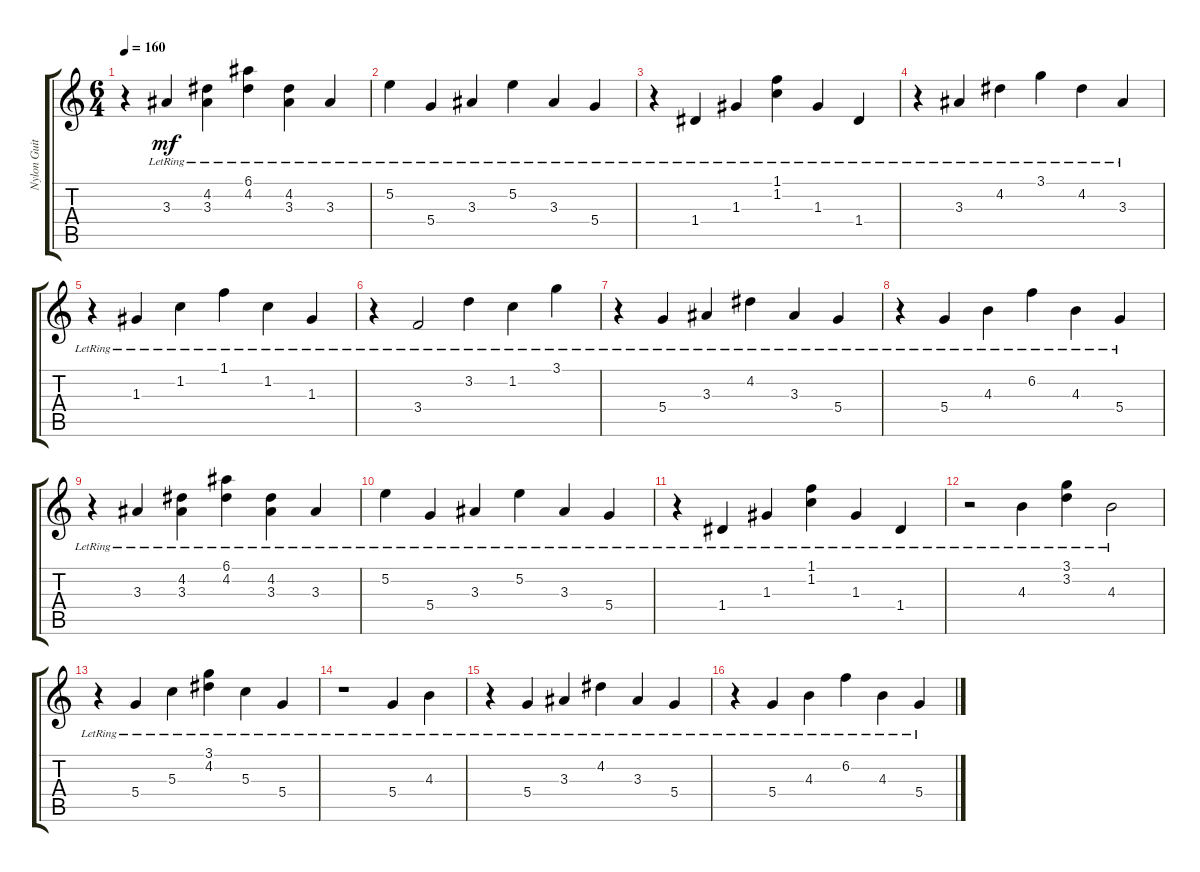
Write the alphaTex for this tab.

\track ("Nylon Guitar" "Nylon Guit") {instrument acousticguitarnylon}
\staff {score tabs}
\tuning (E4 B3 G3 D3 A2 E2) {hide}
\ts (6 4)
\tempo 160
\clef g2
\ks c
r.4{dy mf} 3.3{lr}.4 (4.2{lr} 3.3{lr}).4 (6.1{lr} 4.2{lr}).4 (4.2{lr} 3.3{lr}).4 3.3{lr}.4 |
5.2{lr}.4 5.4{lr}.4 3.3{lr}.4 5.2{lr}.4 3.3{lr}.4 5.4{lr}.4 |
r.4 1.4{lr}.4 1.3{lr}.4 (1.1{lr} 1.2{lr}).4 1.3{lr}.4 1.4{lr}.4 |
r.4 3.3{lr}.4 4.2{lr}.4 3.1{lr}.4 4.2{lr}.4 3.3{lr}.4 |
r.4 1.3{lr}.4 1.2{lr}.4 1.1{lr}.4 1.2{lr}.4 1.3{lr}.4 |
r.4 3.4{lr}.2 3.2{lr}.4 1.2{lr}.4 3.1{lr}.4 |
r.4 5.4{lr}.4 3.3{lr}.4 4.2{lr}.4 3.3{lr}.4 5.4{lr}.4 |
r.4 5.4{lr}.4 4.3{lr}.4 6.2{lr}.4 4.3{lr}.4 5.4{lr}.4 |
r.4 3.3{lr}.4 (4.2{lr} 3.3{lr}).4 (6.1{lr} 4.2{lr}).4 (4.2{lr} 3.3{lr}).4 3.3{lr}.4 |
5.2{lr}.4 5.4{lr}.4 3.3{lr}.4 5.2{lr}.4 3.3{lr}.4 5.4{lr}.4 |
r.4 1.4{lr}.4 1.3{lr}.4 (1.1{lr} 1.2{lr}).4 1.3{lr}.4 1.4{lr}.4 |
r.2 4.3{lr}.4 (3.1{lr} 3.2{lr}).4 4.3{lr}.2 |
r.4 5.4{lr}.4 5.3{lr}.4 (3.1{lr} 4.2{lr}).4 5.3{lr}.4 5.4{lr}.4 |
r.1 5.4{lr}.4 4.3{lr}.4 |
r.4 5.4{lr}.4 3.3{lr}.4 4.2{lr}.4 3.3{lr}.4 5.4{lr}.4 |
r.4 5.4{lr}.4 4.3{lr}.4 6.2{lr}.4 4.3{lr}.4 5.4{lr}.4
